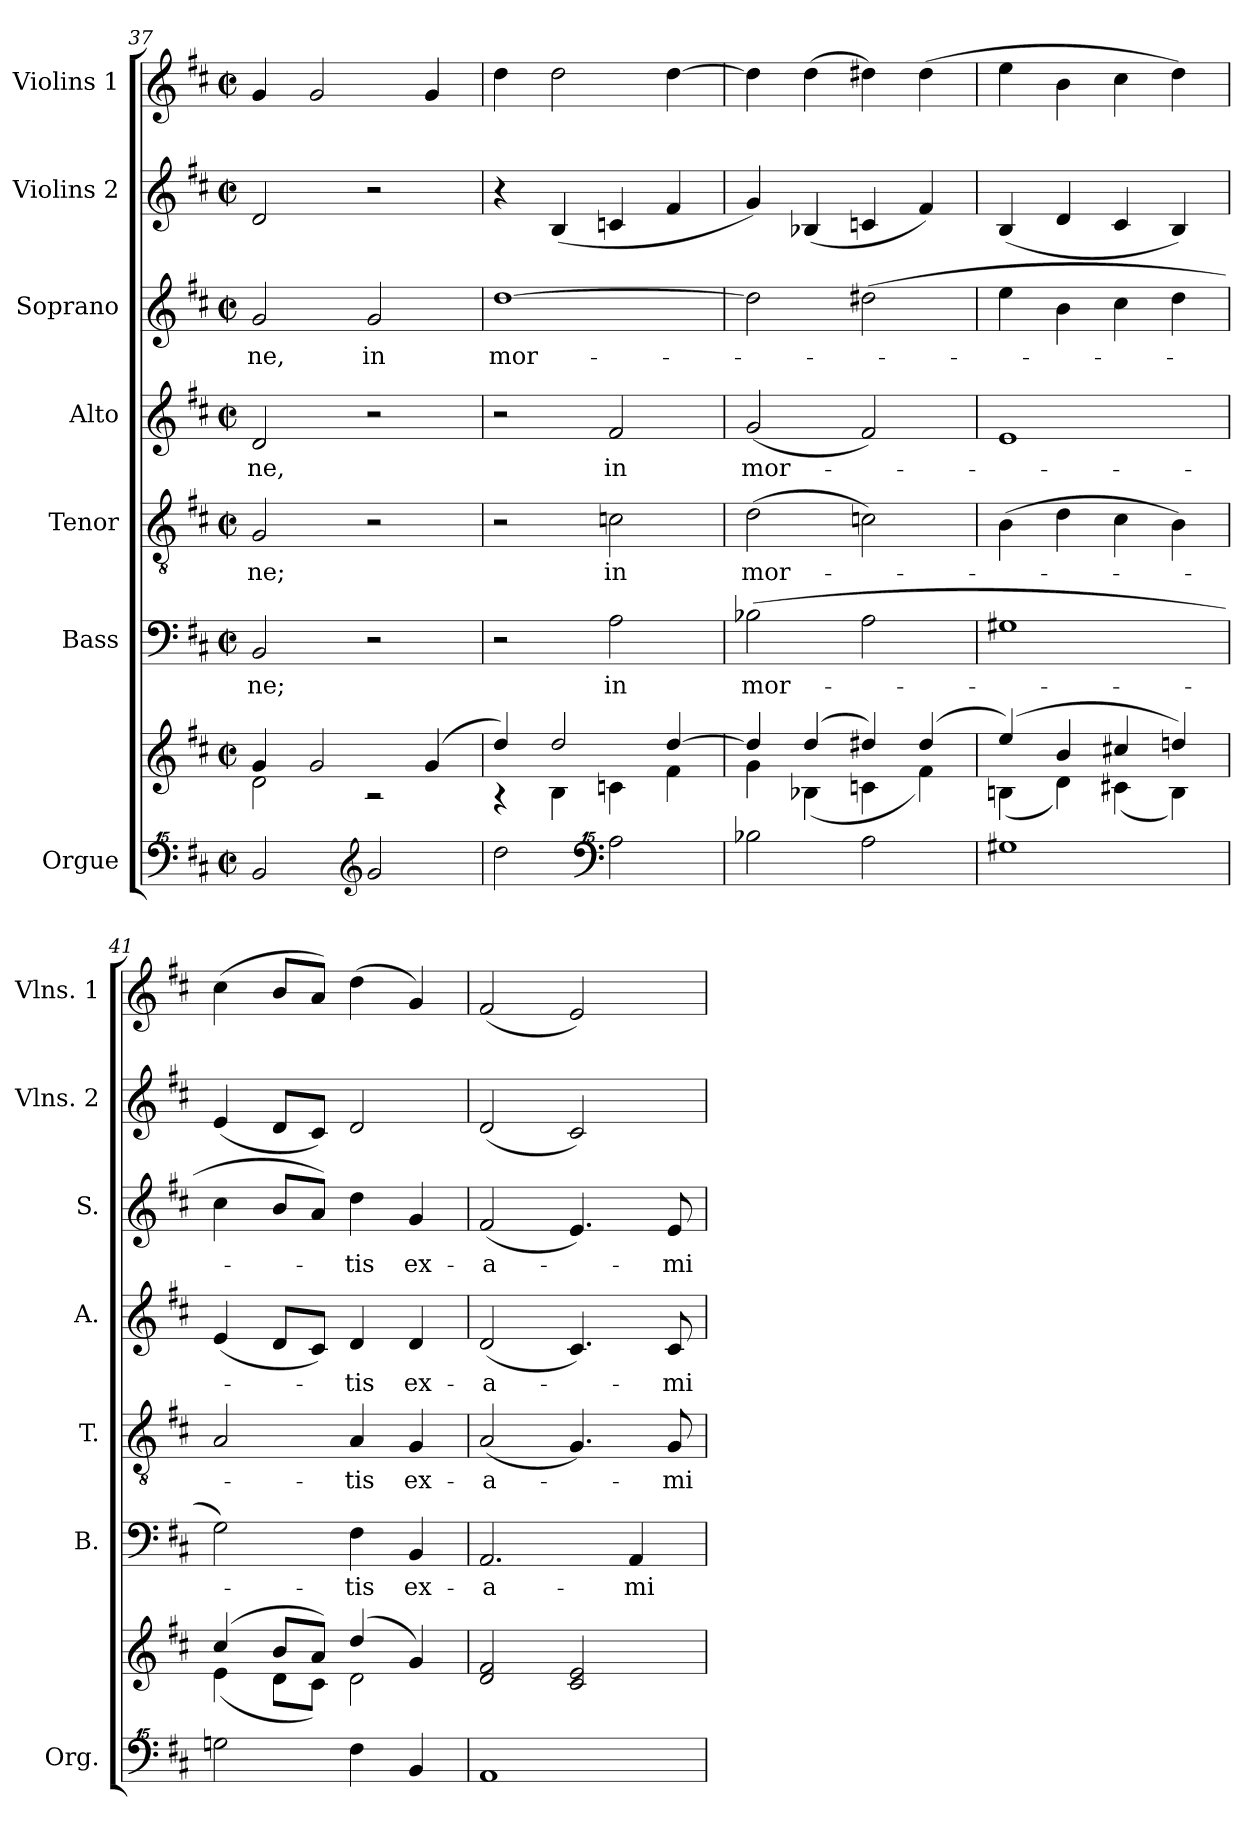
**kern	**kern	**kern	**text	**kern	**text	**kern	**text	**kern	**text	**kern	**kern
*part7	*part7	*part6	*part6	*part5	*part5	*part4	*part4	*part3	*part3	*part2	*part1
*staff8	*staff7	*staff6	*staff6	*staff5	*staff5	*staff4	*staff4	*staff3	*staff3	*staff2	*staff1
*I"Orgue	*	*I"Bass	*	*I"Tenor	*	*I"Alto	*	*I"Soprano	*	*I"Violins 2	*I"Violins 1
*I'Org.	*	*I'B.	*	*I'T.	*	*I'A.	*	*I'S.	*	*I'Vlns. 2	*I'Vlns. 1
*clefF^^4	*clefG2	*clefF4	*	*clefGv2	*	*clefG2	*	*clefG2	*	*clefG2	*clefG2
*k[f#c#]	*k[f#c#]	*k[f#c#]	*	*k[f#c#]	*	*k[f#c#]	*	*k[f#c#]	*	*k[f#c#]	*k[f#c#]
*M4/4	*M4/4	*M4/4	*	*M4/4	*	*M4/4	*	*M4/4	*	*M4/4	*M4/4
*met(c|)	*met(c|)	*met(c|)	*	*met(c|)	*	*met(c|)	*	*met(c|)	*	*met(c|)	*met(c|)
=37	=37	=37	=37	=37	=37	=37	=37	=37	=37	=37	=37
*	*^	*	*	*	*	*	*	*	*	*	*
!	!	!	!	!LO:LY:b	!	!LO:LY:b	!	!LO:LY:b	!	!LO:LY:b	!	!
2b/	4g/	2d\	2BB/	-ne;	2G/	-ne;	2d/	-ne,	2g/	-ne,	2d/	4g/
.	2g/	.	.	.	.	.	.	.	.	.	.	2g/
*clefG2	*	*	*	*	*	*	*	*	*	*	*	*
!	!	!	!	!	!	!	!	!	!	!LO:LY:b	!	!
2g/	.	2r	2r	.	2r	.	2r	.	2g/	in	2r	.
.	(4g/	.	.	.	.	.	.	.	.	.	.	4g/
=38	=38	=38	=38	=38	=38	=38	=38	=38	=38	=38	=38	=38
!	!	!	!	!	!	!	!	!	!	!LO:LY:b	!	!
2dd\	4dd/)	4r	2r	.	2r	.	2r	.	[1dd	mor-	4r	4dd\
.	2dd/	4B\	.	.	.	.	.	.	.	.	(4B/	2dd\
*clefF^^4	*	*	*	*	*	*	*	*	*	*	*	*
!	!	!	!	!LO:LY:b	!	!LO:LY:b	!	!LO:LY:b	!	!	!	!
2aa\	.	4cn\	2A\	in	2cn\	in	2f#/	in	.	.	4cn/	.
.	[4dd/	4f#\	.	.	.	.	.	.	.	.	4f#/	[4dd\
=39	=39	=39	=39	=39	=39	=39	=39	=39	=39	=39	=39	=39
!	!	!	!	!LO:LY:b	!	!LO:LY:b	!	!LO:LY:b	!	!	!	!
2bb-X\	4dd/]	4g\	(2B-X\	mor-	(2d\	mor-	(2g/	mor-	2dd\]	.	4g/)	4dd\]
.	(4dd/	(4B-X\	.	.	.	.	.	.	.	.	(4B-X/	(4dd\
2aa\	4dd#X/)	4cn\	2A\	.	2cn\)	.	2f#/)	.	(2dd#X\	.	4cn/	4dd#X\)
.	(4dd#/	4f#\)	.	.	.	.	.	.	.	.	4f#/)	(4dd#\
=40	=40	=40	=40	=40	=40	=40	=40	=40	=40	=40	=40	=40
1gg#X	(4ee/)	(4Bn\	1G#X	.	(4B\	.	1e	.	4ee\	.	(4B/	4ee\
.	4b/	4d\)	.	.	4d\	.	.	.	4b\	.	4d/	4b\
.	4cc#X/	(4c#X\	.	.	4c#\	.	.	.	4cc#\	.	4c#/	4cc#\
.	4ddn/)	4B\)	.	.	4B\)	.	.	.	4dd\	.	4B/)	4dd\)
!!LO:PB:g=z
=41	=41	=41	=41	=41	=41	=41	=41	=41	=41	=41	=41	=41
2ggn\	(4cc#/	(4e\	2G\)	.	2A/	.	(4e/	.	4cc#\	.	(4e/	(4cc#\
.	8b/L	8d\L	.	.	.	.	8d/L	.	8b/L	.	8d/L	8b/L
.	8a/J)	8c#\J)	.	.	.	.	8c#/J)	.	8a/J)	.	8c#/J)	8a/J)
!	!	!	!	!LO:LY:b	!	!LO:LY:b	!	!LO:LY:b	!	!LO:LY:b	!	!
4ff#\	(4dd/	2d\	4F#\	-tis	4A/	-tis	4d/	-tis	4dd\	-tis	2d/	(4dd\
!	!	!	!	!LO:LY:b	!	!LO:LY:b	!	!LO:LY:b	!	!LO:LY:b	!	!
4b/	4g/)	.	4BB/	ex-	4G/	ex-	4d/	ex-	4g/	ex-	.	4g/)
*	*v	*v	*	*	*	*	*	*	*	*	*	*
=42	=42	=42	=42	=42	=42	=42	=42	=42	=42	=42	=42
!	!	!	!LO:LY:b	!	!LO:LY:b	!	!LO:LY:b	!	!LO:LY:b	!	!
1a	2d/ 2f#/	2.AA/	-a-	(2A/	-a-	(2d/	-a-	(2f#/	-a-	(2d/	(2f#/
.	2c#/ 2e/	.	.	4.G/)	.	4.c#/)	.	4.e/)	.	2c#/)	2e/)
!	!	!	!LO:LY:b	!	!	!	!	!	!	!	!
.	.	4AA/	-mi-	.	.	.	.	.	.	.	.
!	!	!	!	!	!LO:LY:b	!	!LO:LY:b	!	!LO:LY:b	!	!
.	.	.	.	8G/	-mi-	8c#/	-mi-	8e/	-mi-	.	.
=	=	=	=	=	=	=	=	=	=	=	=
*-	*-	*-	*-	*-	*-	*-	*-	*-	*-	*-	*-
